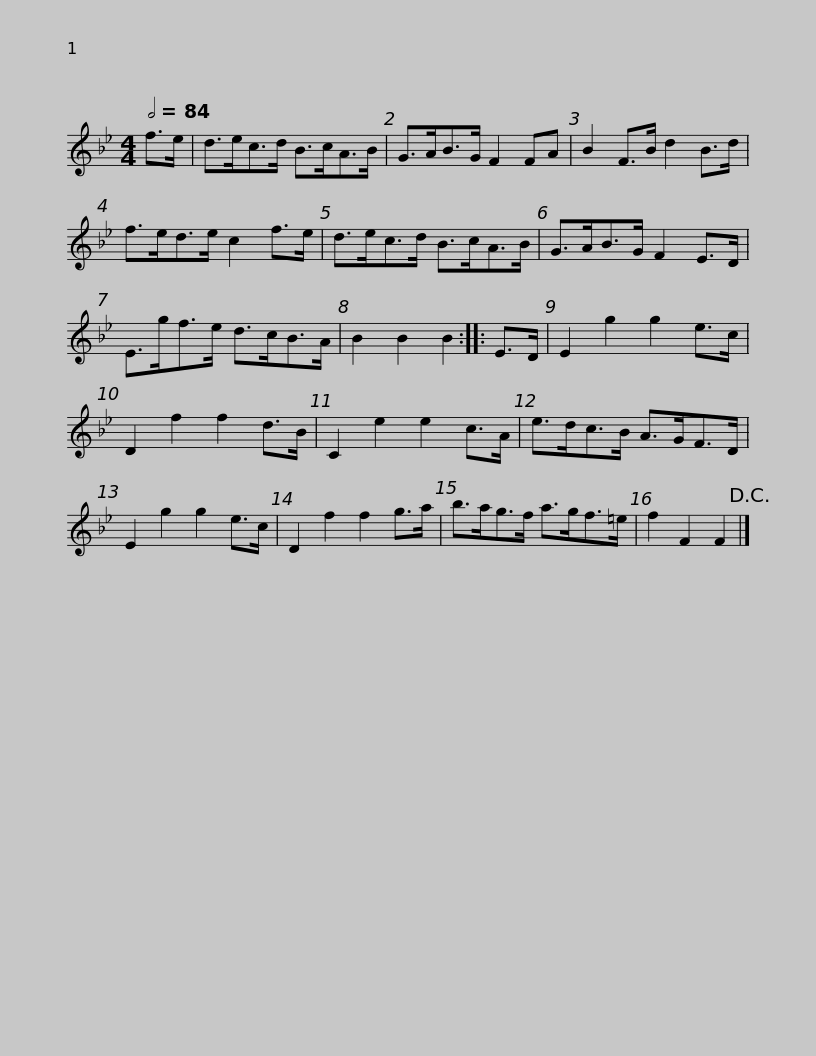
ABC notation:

X:1
L:1/8
Q:1/2=84
M:4/4
I:linebreak $
K:Bb
V:1 treble
V:1
 f>e | d>ec>d B>cA>B | G>AB>G F2 FA | B2 F>B d2 B>d | f>ed>e c2 f>e |$ %5
 d>ec>d B>cA>B | G>AB>G F2 E>D | E>gf>e d>cB>A | B2 B2 B2 :: E>D | %10
 E2 g2 g2 e>c |$ D2 f2 f2 d>B | C2 e2 e2 c>A | e>dc>B A>GF>D | E2 g2 g2 e>c | %15
 D2 f2 f2 g>a | b>ag>f a>gf>=e |$ f2 F2 F2!D.C.! |] %18
